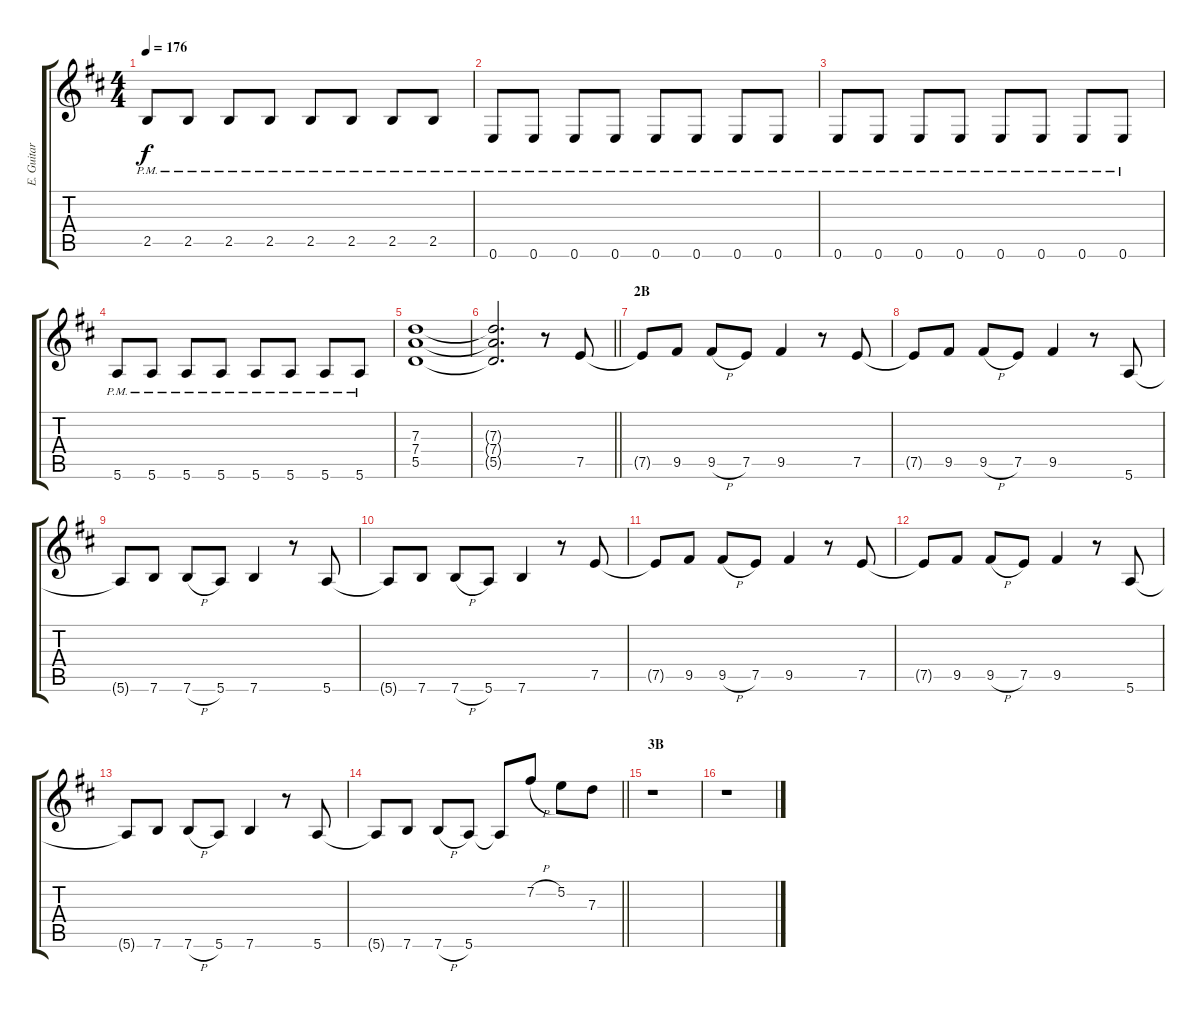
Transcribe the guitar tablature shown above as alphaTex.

\track ("E. Guitar II" "E. Guitar ") {instrument overdrivenguitar}
\staff {score tabs}
\tuning (E4 B3 G3 D3 A2 E2) {hide}
\ts (4 4)
\tempo 176
\clef g2
\ks d
2.5{pm}.8{dy f} 2.5{pm}.8 2.5{pm}.8 2.5{pm}.8 2.5{pm}.8 2.5{pm}.8 2.5{pm}.8 2.5{pm}.8 |
0.6{pm}.8 0.6{pm}.8 0.6{pm}.8 0.6{pm}.8 0.6{pm}.8 0.6{pm}.8 0.6{pm}.8 0.6{pm}.8 |
0.6{pm}.8 0.6{pm}.8 0.6{pm}.8 0.6{pm}.8 0.6{pm}.8 0.6{pm}.8 0.6{pm}.8 0.6{pm}.8 |
5.6{pm}.8 5.6{pm}.8 5.6{pm}.8 5.6{pm}.8 5.6{pm}.8 5.6{pm}.8 5.6{pm}.8 5.6{pm}.8 |
(7.3 7.4 5.5).1 |
\barLineRight lightlight
(7.3{t} 7.4{t} 5.5{t}).2{d} r.8 7.5.8 |
\section ("" "2B")
7.5{t}.8 9.5.8 9.5{h}.8 7.5.8 9.5.4 r.8 7.5.8 |
7.5{t}.8 9.5.8 9.5{h}.8 7.5.8 9.5.4 r.8 5.6.8 |
5.6{t}.8 7.6.8 7.6{h}.8 5.6.8 7.6.4 r.8 5.6.8 |
5.6{t}.8 7.6.8 7.6{h}.8 5.6.8 7.6.4 r.8 7.5.8 |
7.5{t}.8 9.5.8 9.5{h}.8 7.5.8 9.5.4 r.8 7.5.8 |
7.5{t}.8 9.5.8 9.5{h}.8 7.5.8 9.5.4 r.8 5.6.8 |
5.6{t}.8 7.6.8 7.6{h}.8 5.6.8 7.6.4 r.8 5.6.8 |
\barLineRight lightlight
5.6{t}.8 7.6.8 7.6{h}.8 5.6.8 5.6{t}.8 7.2{h}.8 5.2.8 7.3.8 |
\section ("" "3B")
r.1 |
r.1
